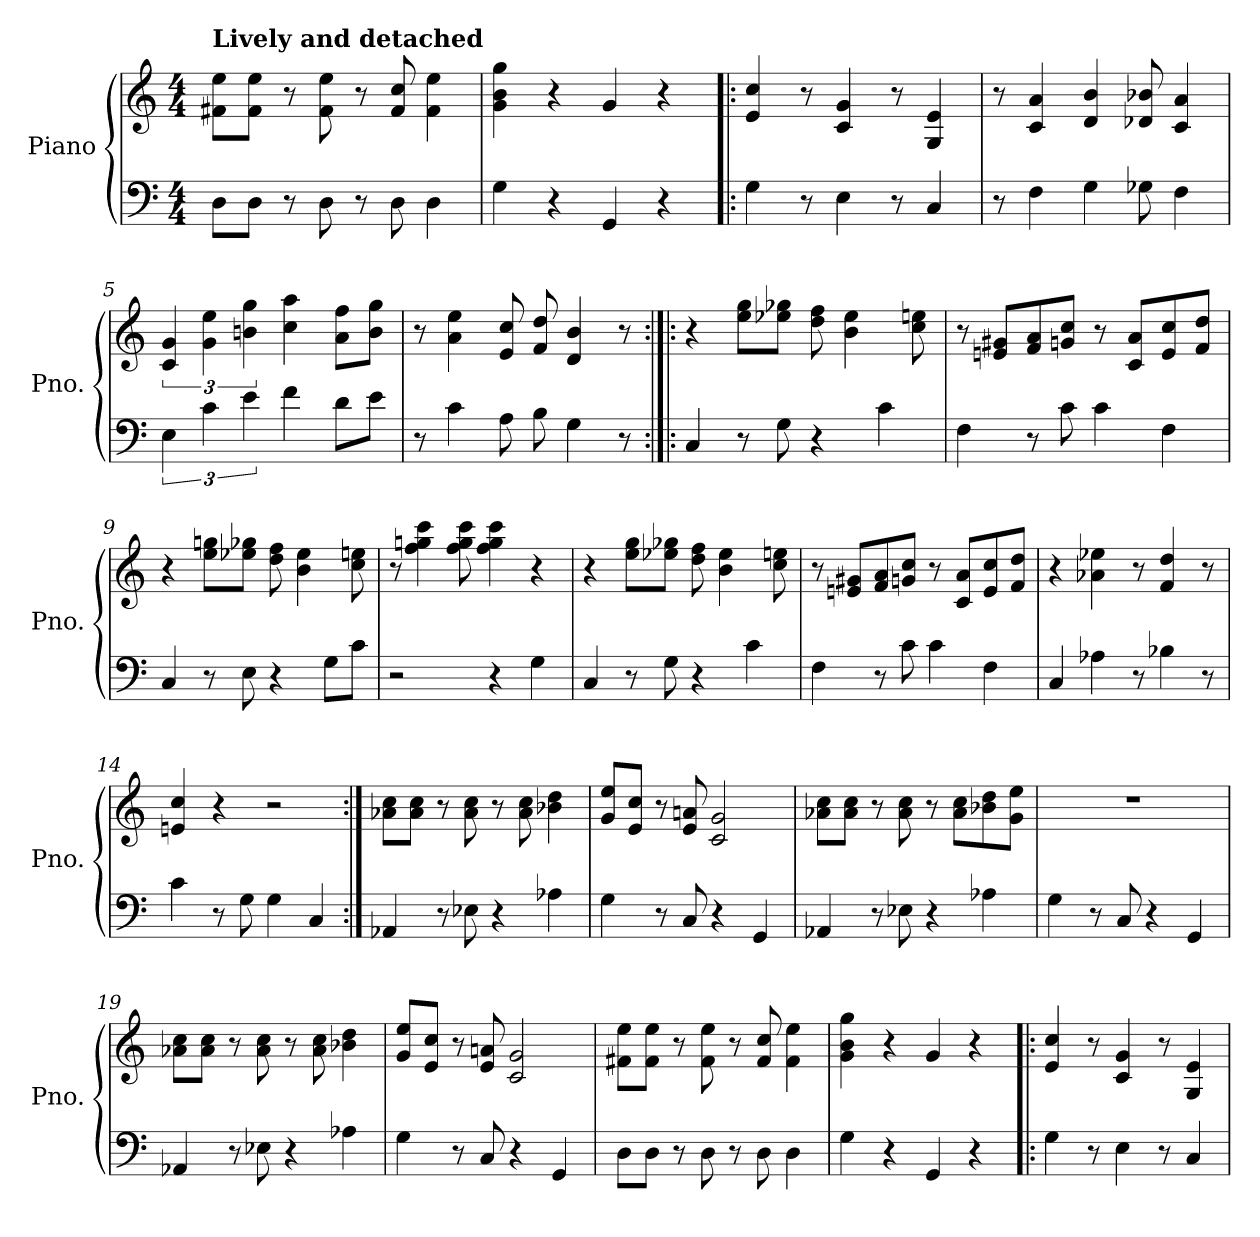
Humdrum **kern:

**kern	**kern
*part1	*part1
*staff2	*staff1
*I"Piano	*
*I'Pno.	*
*clefF4	*clefG2
*k[]	*k[]
*M4/4	*M4/4
*MM180	*MM180
=1	=1
!	!LO:TX:a:B:t=Lively and detached
8D\L	8f#X\ 8ee\L
8D\J	8f#\ 8ee\J
8r	8r
8D\	8f#\ 8ee\
8r	8r
8D\	8f#/ 8cc/
4D\	4f#\ 4ee\
=2	=2
4G\	4g\ 4b\ 4gg\
4r	4r
4GG/	4g/
4r	4r
=3!|:	=3!|:
4G\	4e/ 4cc/
8r	8r
4E\	4c/ 4g/
8r	8r
4C/	4G/ 4e/
=4	=4
8r	8r
4F\	4c/ 4a/
4G\	4d/ 4b/
8G-X\	8d-X/ 8b-X/
4F\	4c/ 4a/
=5	=5
6E\	6c/ 6g/
6c\	6g\ 6ee\
6e\	6bn\ 6gg\
4f\	4cc\ 4aa\
8d\L	8a\ 8ff\L
8e\J	8b\ 8gg\J
=6	=6
8r	8r
4c\	4a\ 4ee\
8A\	8e/ 8cc/
8B\	8f/ 8dd/
4G\	4d/ 4b/
8r	8r
!!LO:LB:g=z
=7:|!|:	=7:|!|:
4C/	4r
8r	8ee\ 8gg\L
8G\	8ee-X\ 8gg-X\J
4r	8dd\ 8ff\
.	4b\ 4ee-\
4c\	.
.	8cc\ 8een\
=8	=8
4F\	8r
.	8en/ 8g#X/L
8r	8f/ 8a/
8c\	8gn/ 8cc/J
4c\	8r
.	8c/ 8a/L
4F\	8e/ 8cc/
.	8f/ 8dd/J
=9	=9
4C/	4r
8r	8ee\ 8ggn\L
8E\	8ee-X\ 8gg-X\J
4r	8dd\ 8ff\
.	4b\ 4ee-\
8G\L	.
8c\J	8cc\ 8een\
=10	=10
2r	8r
.	4ff\ 4ggn\ 4ccc\
.	8ff\ 8gg\ 8ccc\
4r	4ff\ 4gg\ 4ccc\
4G\	4r
!!LO:LB:g=z
=11	=11
4C/	4r
8r	8ee\ 8gg\L
8G\	8ee-X\ 8gg-X\J
4r	8dd\ 8ff\
.	4b\ 4ee-\
4c\	.
.	8cc\ 8een\
=12	=12
4F\	8r
.	8en/ 8g#X/L
8r	8f/ 8a/
8c\	8gn/ 8cc/J
4c\	8r
.	8c/ 8a/L
4F\	8e/ 8cc/
.	8f/ 8dd/J
=13	=13
4C/	4r
4A-X\	4a-X\ 4ee-X\
8r	8r
4B-X\	4f/ 4dd/
8r	8r
=14	=14
4c\	4en/ 4cc/
8r	4r
8G\	.
4G\	2r
4C/	.
!!LO:LB:g=z
=15:|!	=15:|!
4AA-X/	8a-X\ 8cc\L
.	8a-\ 8cc\J
8r	8r
8E-X\	8a-\ 8cc\
4r	8r
.	8a-\ 8cc\
4A-X\	4b-X\ 4dd\
=16	=16
4G\	8g/ 8ee/L
.	8e/ 8cc/J
8r	8r
8C/	8e/ 8an/
4r	2c/ 2g/
4GG/	.
=17	=17
4AA-X/	8a-X\ 8cc\L
.	8a-\ 8cc\J
8r	8r
8E-X\	8a-\ 8cc\
4r	8r
.	8a-\ 8cc\L
4A-X\	8b-X\ 8dd\
.	8g\ 8ee\J
=18	=18
4G\	1r
8r	.
8C/	.
4r	.
4GG/	.
!!LO:LB:g=z
=19	=19
4AA-X/	8a-X\ 8cc\L
.	8a-\ 8cc\J
8r	8r
8E-X\	8a-\ 8cc\
4r	8r
.	8a-\ 8cc\
4A-X\	4b-X\ 4dd\
=20	=20
4G\	8g/ 8ee/L
.	8e/ 8cc/J
8r	8r
8C/	8e/ 8an/
4r	2c/ 2g/
4GG/	.
=21	=21
8D\L	8f#X\ 8ee\L
8D\J	8f#\ 8ee\J
8r	8r
8D\	8f#\ 8ee\
8r	8r
8D\	8f#/ 8cc/
4D\	4f#\ 4ee\
=22	=22
4G\	4g\ 4b\ 4gg\
4r	4r
4GG/	4g/
4r	4r
!!LO:PB:g=z
=23!|:	=23!|:
4G\	4e/ 4cc/
8r	8r
4E\	4c/ 4g/
8r	8r
4C/	4G/ 4e/
=	=
*-	*-
